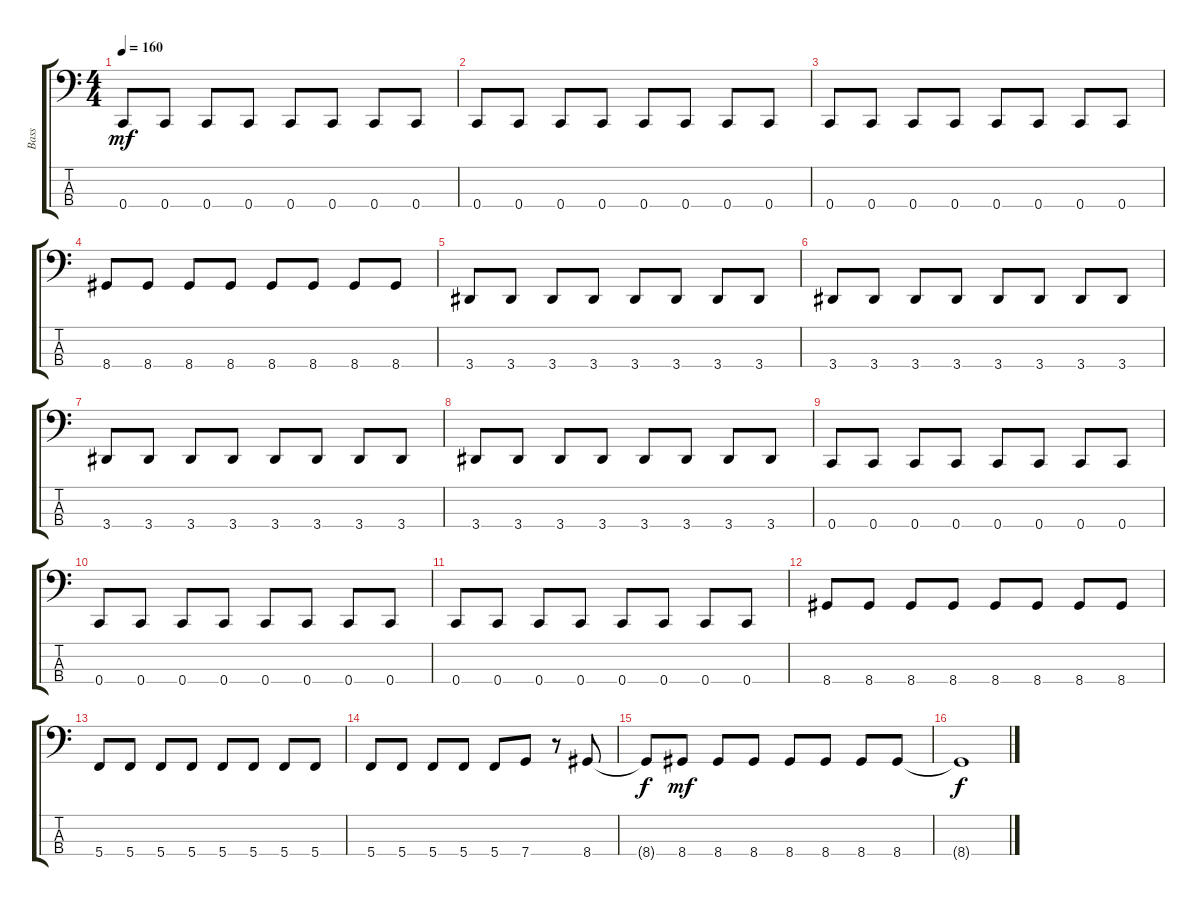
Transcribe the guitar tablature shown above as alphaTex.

\track ("Bass" "Bass") {instrument electricbasspick}
\staff {score tabs}
\tuning (F2 C2 G1 C1) {hide}
\ts (4 4)
\tempo 160
\clef f4
\ks c
0.4.8{dy mf} 0.4.8 0.4.8 0.4.8 0.4.8 0.4.8 0.4.8 0.4.8 |
0.4.8 0.4.8 0.4.8 0.4.8 0.4.8 0.4.8 0.4.8 0.4.8 |
0.4.8 0.4.8 0.4.8 0.4.8 0.4.8 0.4.8 0.4.8 0.4.8 |
8.4.8 8.4.8 8.4.8 8.4.8 8.4.8 8.4.8 8.4.8 8.4.8 |
3.4.8 3.4.8 3.4.8 3.4.8 3.4.8 3.4.8 3.4.8 3.4.8 |
3.4.8 3.4.8 3.4.8 3.4.8 3.4.8 3.4.8 3.4.8 3.4.8 |
3.4.8 3.4.8 3.4.8 3.4.8 3.4.8 3.4.8 3.4.8 3.4.8 |
3.4.8 3.4.8 3.4.8 3.4.8 3.4.8 3.4.8 3.4.8 3.4.8 |
0.4.8 0.4.8 0.4.8 0.4.8 0.4.8 0.4.8 0.4.8 0.4.8 |
0.4.8 0.4.8 0.4.8 0.4.8 0.4.8 0.4.8 0.4.8 0.4.8 |
0.4.8 0.4.8 0.4.8 0.4.8 0.4.8 0.4.8 0.4.8 0.4.8 |
8.4.8 8.4.8 8.4.8 8.4.8 8.4.8 8.4.8 8.4.8 8.4.8 |
5.4.8 5.4.8 5.4.8 5.4.8 5.4.8 5.4.8 5.4.8 5.4.8 |
5.4.8 5.4.8 5.4.8 5.4.8 5.4.8 7.4.8 r.8 8.4.8 |
8.4{t}.8{dy f} 8.4.8{dy mf} 8.4.8 8.4.8 8.4.8 8.4.8 8.4.8 8.4.8 |
8.4{t}.1{dy f}
